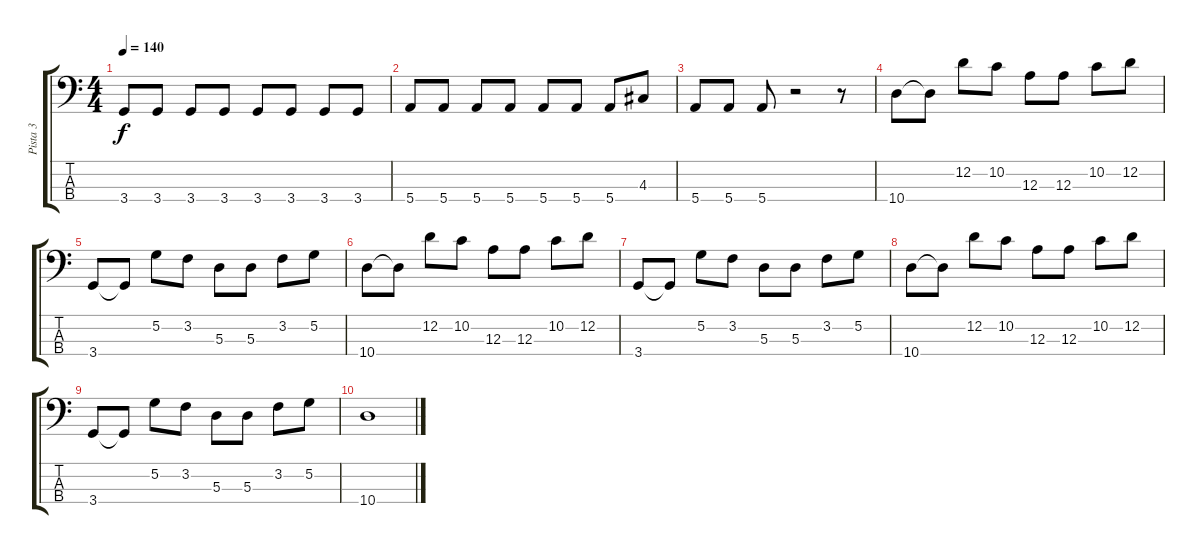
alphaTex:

\track ("Pista 3" "Pista 3") {instrument electricbassfinger}
\staff {score tabs}
\tuning (G2 D2 A1 E1) {hide}
\ts (4 4)
\tempo 140
\clef f4
\ks c
3.4.8{dy f} 3.4.8 3.4.8 3.4.8 3.4.8 3.4.8 3.4.8 3.4.8 |
5.4.8 5.4.8 5.4.8 5.4.8 5.4.8 5.4.8 5.4.8 4.3.8 |
5.4.8 5.4.8 5.4.8 r.2 r.8 |
10.4.8 10.4{t}.8 12.2.8 10.2.8 12.3.8 12.3.8 10.2.8 12.2.8 |
3.4.8 3.4{t}.8 5.2.8 3.2.8 5.3.8 5.3.8 3.2.8 5.2.8 |
10.4.8 10.4{t}.8 12.2.8 10.2.8 12.3.8 12.3.8 10.2.8 12.2.8 |
3.4.8 3.4{t}.8 5.2.8 3.2.8 5.3.8 5.3.8 3.2.8 5.2.8 |
10.4.8 10.4{t}.8 12.2.8 10.2.8 12.3.8 12.3.8 10.2.8 12.2.8 |
3.4.8 3.4{t}.8 5.2.8 3.2.8 5.3.8 5.3.8 3.2.8 5.2.8 |
10.4.1
